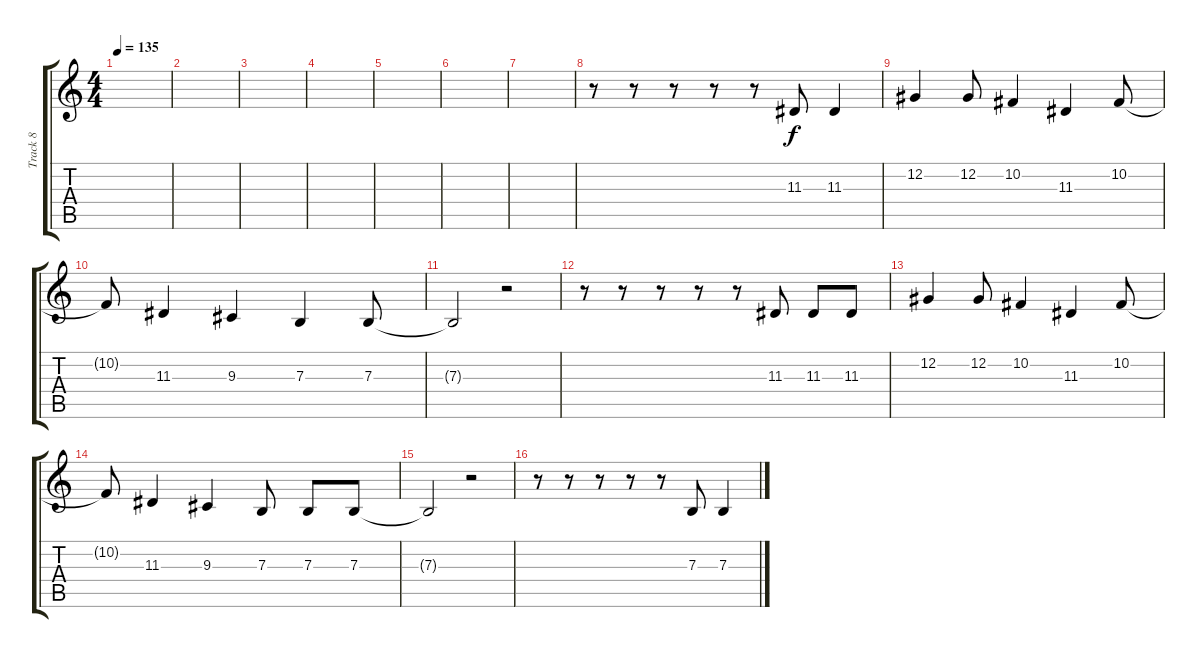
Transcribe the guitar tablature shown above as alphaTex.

\track ("Track 8" "Track 8") {instrument clarinet}
\staff {score tabs}
\tuning (Db4 Ab3 E3 B2 Gb2 B1) {hide}
\ts (4 4)
\tempo 135
\clef g2
\ks c
|
|
|
|
|
|
|
r.8 r.8 r.8 r.8 r.8 11.3.8 11.3.4 |
12.2.4 12.2.8 10.2.4 11.3.4 10.2.8 |
10.2{t}.8 11.3.4 9.3.4 7.3.4 7.3.8 |
7.3{t}.2 r.2 |
r.8 r.8 r.8 r.8 r.8 11.3.8 11.3.8 11.3.8 |
12.2.4 12.2.8 10.2.4 11.3.4 10.2.8 |
10.2{t}.8 11.3.4 9.3.4 7.3.8 7.3.8 7.3.8 |
7.3{t}.2 r.2 |
r.8 r.8 r.8 r.8 r.8 7.3.8 7.3.4
